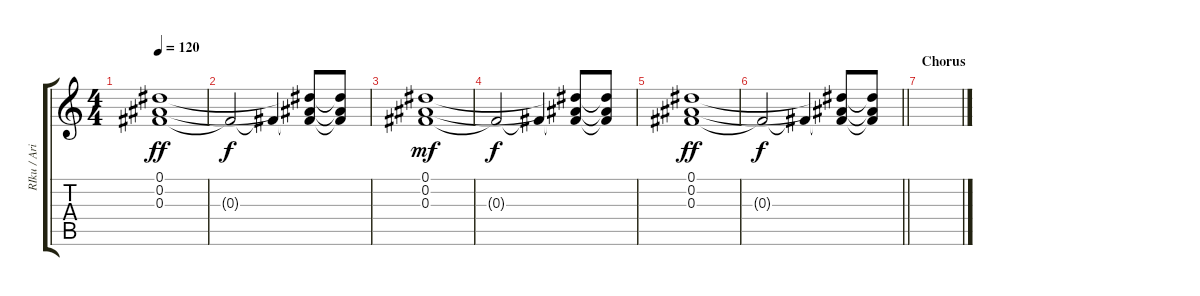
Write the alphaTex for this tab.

\track ("RIku / Ari    Clean/ fill" "RIku / Ari") {instrument electricguitarclean}
\staff {score tabs}
\tuning (Eb4 Bb3 Gb3 Db3 Ab2 Eb2) {hide}
\ts (4 4)
\tempo 120
\clef g2
\ks c
(0.1 0.2 0.3).1{dy ff volume 5} |
0.3{t}.2{dy f} 0.3{t}.4 (0.1{t} 0.2{t} 0.3{t}).8 (0.1{t} 0.2{t} 0.3{t}).8{volume 12} |
(0.1 0.2 0.3).1{dy mf volume 6 instrument distortionguitar} |
0.3{t}.2{dy f} 0.3{t}.4 (0.1{t} 0.2{t} 0.3{t}).8 (0.1{t} 0.2{t} 0.3{t}).8{volume 9} |
(0.1 0.2 0.3).1{dy ff volume 5} |
\barLineRight lightlight
0.3{t}.2{dy f} 0.3{t}.4 (0.1{t} 0.2{t} 0.3{t}).8 (0.1{t} 0.2{t} 0.3{t}).8 |
\section ("" "Chorus")
